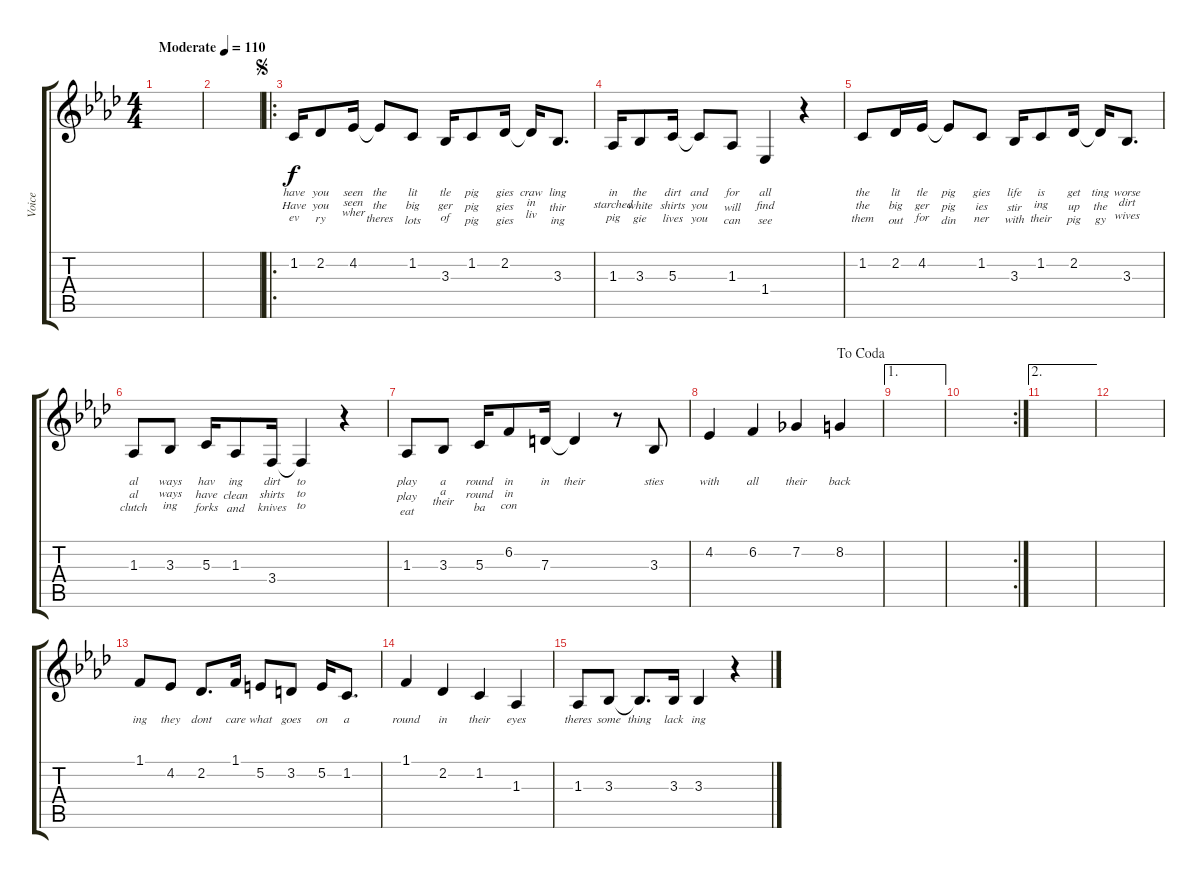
\track ("Voice" "Voice") {instrument lead2sawtooth}
\staff {score tabs}
\tuning (E4 B3 G3 D3 A2 E2) {hide}
\ts (4 4)
\tempo (110 "Moderate")
\clef g2
\ks ab
|
|
\ro
\jump segno
1.2.16{lyrics (0 "have") lyrics (1 "Have") lyrics (2 "ev") lyrics (3 "") lyrics (4 "")} 2.2.8{lyrics (0 "you") lyrics (1 "you") lyrics (2 "ry") lyrics (3 "") lyrics (4 "")} 4.2.16{lyrics (0 "seen") lyrics (1 "seen") lyrics (2 "wher") lyrics (3 "") lyrics (4 "")} 4.2{t}.8{lyrics (0 "the") lyrics (1 "the") lyrics (2 "theres") lyrics (3 "") lyrics (4 "")} 1.2.8{lyrics (0 "lit") lyrics (1 "big") lyrics (2 "lots") lyrics (3 "") lyrics (4 "")} 3.3.16{lyrics (0 "tle") lyrics (1 "ger") lyrics (2 "of") lyrics (3 "") lyrics (4 "")} 1.2.8{lyrics (0 "pig") lyrics (1 "pig") lyrics (2 "pig") lyrics (3 "") lyrics (4 "")} 2.2.16{lyrics (0 "gies") lyrics (1 "gies") lyrics (2 "gies") lyrics (3 "") lyrics (4 "")} 2.2{t}.16{lyrics (0 "craw") lyrics (1 "in") lyrics (2 "liv") lyrics (3 "") lyrics (4 "")} 3.3.8{d lyrics (0 "ling") lyrics (1 "thir") lyrics (2 "ing") lyrics (3 "") lyrics (4 "")} |
1.3.16{lyrics (0 "in") lyrics (1 "starched") lyrics (2 "pig") lyrics (3 "") lyrics (4 "")} 3.3.8{lyrics (0 "the") lyrics (1 "white") lyrics (2 "gie") lyrics (3 "") lyrics (4 "")} 5.3.16{lyrics (0 "dirt") lyrics (1 "shirts") lyrics (2 "lives") lyrics (3 "") lyrics (4 "")} 5.3{t}.8{lyrics (0 "and") lyrics (1 "you") lyrics (2 "you") lyrics (3 "") lyrics (4 "")} 1.3.8{lyrics (0 "for") lyrics (1 "will") lyrics (2 "can") lyrics (3 "") lyrics (4 "")} 1.4.4{lyrics (0 "all") lyrics (1 "find") lyrics (2 "see") lyrics (3 "") lyrics (4 "")} r.4 |
1.2.8{lyrics (0 "the") lyrics (1 "the") lyrics (2 "them") lyrics (3 "") lyrics (4 "")} 2.2.16{lyrics (0 "lit") lyrics (1 "big") lyrics (2 "out") lyrics (3 "") lyrics (4 "")} 4.2.16{lyrics (0 "tle") lyrics (1 "ger") lyrics (2 "for") lyrics (3 "") lyrics (4 "")} 4.2{t}.8{lyrics (0 "pig") lyrics (1 "pig") lyrics (2 "din") lyrics (3 "") lyrics (4 "")} 1.2.8{lyrics (0 "gies") lyrics (1 "ies") lyrics (2 "ner") lyrics (3 "") lyrics (4 "")} 3.3.16{lyrics (0 "life") lyrics (1 "stir") lyrics (2 "with") lyrics (3 "") lyrics (4 "")} 1.2.8{lyrics (0 "is") lyrics (1 "ing") lyrics (2 "their") lyrics (3 "") lyrics (4 "")} 2.2.16{lyrics (0 "get") lyrics (1 "up") lyrics (2 "pig") lyrics (3 "") lyrics (4 "")} 2.2{t}.16{lyrics (0 "ting") lyrics (1 "the") lyrics (2 "gy") lyrics (3 "") lyrics (4 "")} 3.3.8{d lyrics (0 "worse") lyrics (1 "dirt") lyrics (2 "wives") lyrics (3 "") lyrics (4 "")} |
1.3.8{lyrics (0 "al") lyrics (1 "al") lyrics (2 "clutch") lyrics (3 "") lyrics (4 "")} 3.3.8{lyrics (0 "ways") lyrics (1 "ways") lyrics (2 "ing") lyrics (3 "") lyrics (4 "")} 5.3.16{lyrics (0 "hav") lyrics (1 "have") lyrics (2 "forks") lyrics (3 "") lyrics (4 "")} 1.3.8{lyrics (0 "ing") lyrics (1 "clean") lyrics (2 "and") lyrics (3 "") lyrics (4 "")} 3.4.16{lyrics (0 "dirt") lyrics (1 "shirts") lyrics (2 "knives") lyrics (3 "") lyrics (4 "")} 3.4{t}.4{lyrics (0 "to") lyrics (1 "to") lyrics (2 "to") lyrics (3 "") lyrics (4 "")} r.4 |
1.3.8{lyrics (0 "play") lyrics (1 "play") lyrics (2 "eat") lyrics (3 "") lyrics (4 "")} 3.3.8{lyrics (0 "a") lyrics (1 "a") lyrics (2 "their") lyrics (3 "") lyrics (4 "")} 5.3.16{lyrics (0 "round") lyrics (1 "round") lyrics (2 "ba") lyrics (3 "") lyrics (4 "")} 6.2.8{lyrics (0 "in") lyrics (1 "in") lyrics (2 "con") lyrics (3 "") lyrics (4 "")} 7.3.16{lyrics (0 "in") lyrics (1 "") lyrics (2 "") lyrics (3 "") lyrics (4 "")} 7.3{t}.4{lyrics (0 "their") lyrics (1 "") lyrics (2 "") lyrics (3 "") lyrics (4 "")} r.8 3.3.8{lyrics (0 "sties") lyrics (1 "") lyrics (2 "") lyrics (3 "") lyrics (4 "")} |
\jump dacoda
4.2.4{lyrics (0 "with") lyrics (1 "") lyrics (2 "") lyrics (3 "") lyrics (4 "")} 6.2.4{lyrics (0 "all") lyrics (1 "") lyrics (2 "") lyrics (3 "") lyrics (4 "")} 7.2.4{lyrics (0 "their") lyrics (1 "") lyrics (2 "") lyrics (3 "") lyrics (4 "")} 8.2.4{lyrics (0 "back") lyrics (1 "") lyrics (2 "") lyrics (3 "") lyrics (4 "")} |
\ae 1
|
\rc 2
|
\ae 2
|
|
1.1.8{lyrics (0 "ing") lyrics (1 "") lyrics (2 "") lyrics (3 "") lyrics (4 "")} 4.2.8{lyrics (0 "they") lyrics (1 "") lyrics (2 "") lyrics (3 "") lyrics (4 "")} 2.2.8{d lyrics (0 "dont") lyrics (1 "") lyrics (2 "") lyrics (3 "") lyrics (4 "")} 1.1.16{lyrics (0 "care") lyrics (1 "") lyrics (2 "") lyrics (3 "") lyrics (4 "")} 5.2.8{lyrics (0 "what") lyrics (1 "") lyrics (2 "") lyrics (3 "") lyrics (4 "")} 3.2.8{lyrics (0 "goes") lyrics (1 "") lyrics (2 "") lyrics (3 "") lyrics (4 "")} 5.2.16{lyrics (0 "on") lyrics (1 "") lyrics (2 "") lyrics (3 "") lyrics (4 "")} 1.2.8{d lyrics (0 "a") lyrics (1 "") lyrics (2 "") lyrics (3 "") lyrics (4 "")} |
1.1.4{lyrics (0 "round") lyrics (1 "") lyrics (2 "") lyrics (3 "") lyrics (4 "")} 2.2.4{lyrics (0 "in") lyrics (1 "") lyrics (2 "") lyrics (3 "") lyrics (4 "")} 1.2.4{lyrics (0 "their") lyrics (1 "") lyrics (2 "") lyrics (3 "") lyrics (4 "")} 1.3.4{lyrics (0 "eyes") lyrics (1 "") lyrics (2 "") lyrics (3 "") lyrics (4 "")} |
1.3.8{lyrics (0 "theres") lyrics (1 "") lyrics (2 "") lyrics (3 "") lyrics (4 "")} 3.3.8{lyrics (0 "some") lyrics (1 "") lyrics (2 "") lyrics (3 "") lyrics (4 "")} 3.3{t}.8{d lyrics (0 "thing") lyrics (1 "") lyrics (2 "") lyrics (3 "") lyrics (4 "")} 3.3.16{lyrics (0 "lack") lyrics (1 "") lyrics (2 "") lyrics (3 "") lyrics (4 "")} 3.3.4{lyrics (0 "ing") lyrics (1 "") lyrics (2 "") lyrics (3 "") lyrics (4 "")} r.4
